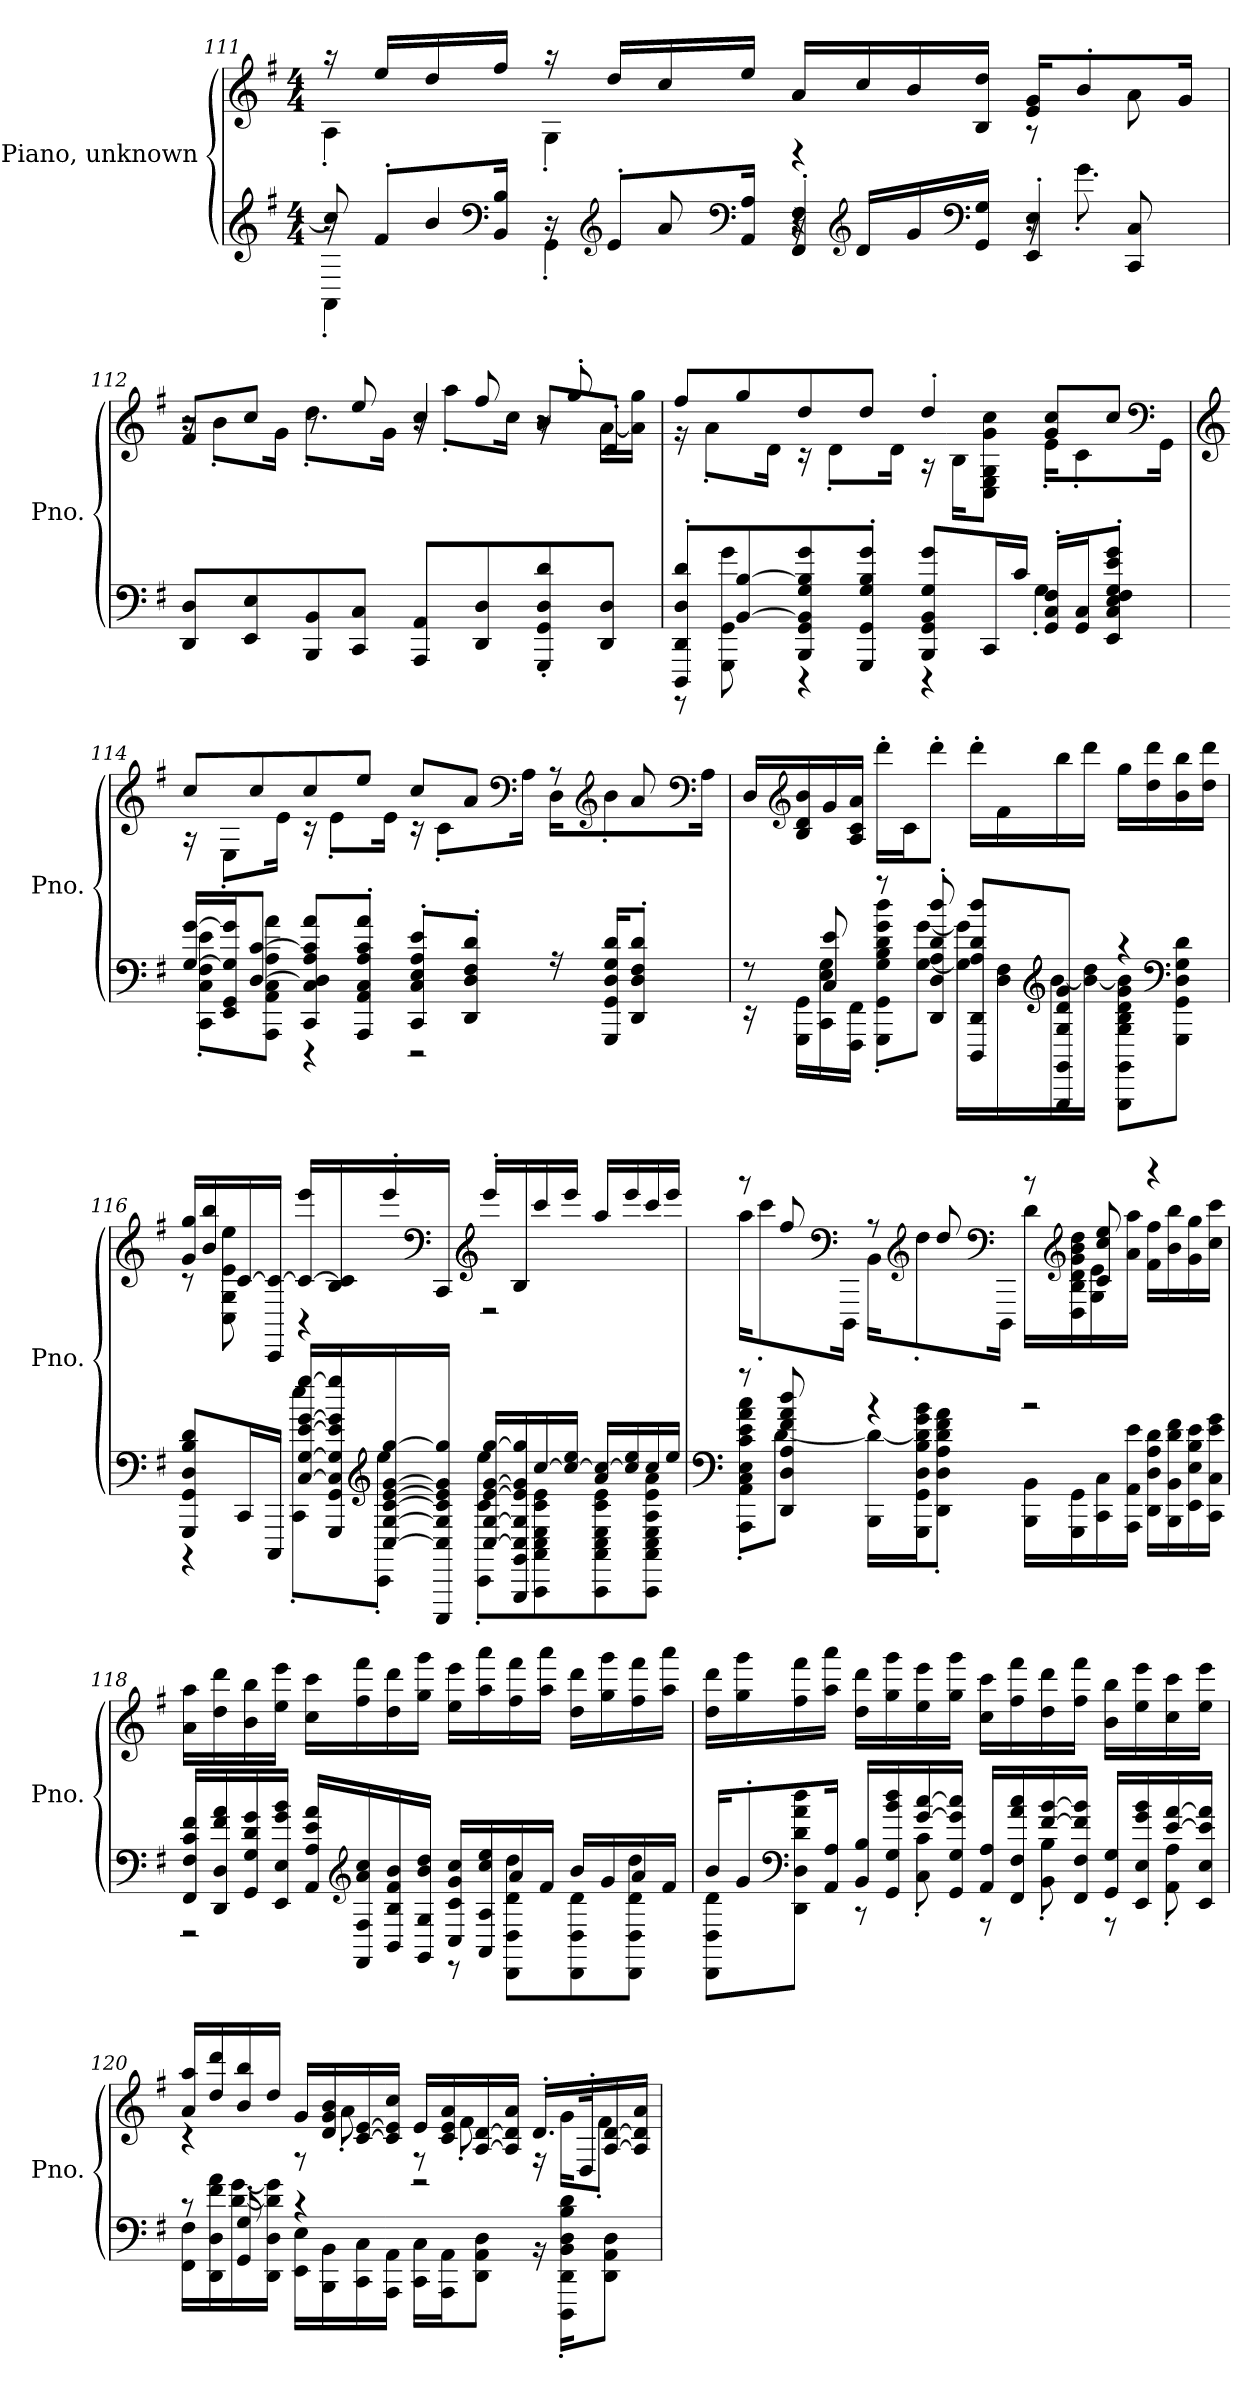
**kern	**kern
*part1	*part1
*staff2	*staff1
*I"Piano, unknown	*
*I'Pno.	*
!!LO:LB:g=z
*clefG2	*clefG2
*k[f#]	*k[f#]
*M4/4	*M4/4
=111	=111
*^	*^
*	*^	*	*
8cc/]	4AA'\	16r	16r	4A'\
.	.	8f#'/L	16ee/LL	.
4b/	.	.	16dd/	.
*clefF4	*	*	*	*
.	.	16BB/ 16B/Jk	16ff#/JJ	.
.	4GG'\	16r	16r	4G'\
*clefG2	*	*	*	*
.	.	8e'/L	16dd/LL	.
8a/	.	.	16cc/	.
*clefF4	*	*	*	*
.	.	16AA/ 16A/Jk	16ee/JJ	.
4FF#/' 4F#/'	4r	16r	16a/LL	4r
*clefG2	*	*	*	*
.	.	16d/LL	16cc/	.
.	.	16g/	16b/	.
*clefF4	*	*	*	*
.	.	16GG/ 16G/JJ	16B/ 16dd/JJ	.
4EE/' 4E/'	16r	8r	16e/ 16g/KL	8r
.	8.g'\	.	8b'/	.
.	.	8CC/ 8C/	.	8a\
.	.	.	16g/Jk	.
*v	*v	*v	*	*
=112	=112	=112
*	*	*^
8DD/ 8D/L	2r	16r	8f#/L
.	.	8b'\L	.
8EE/ 8E/	.	.	8cc/J
.	.	16g\Jk	.
8BBB/ 8BB/	.	8.dd'\L	8r
8CC/ 8C/J	.	.	8ee/
.	.	16g\Jk	.
8AAA/ 8AA/L	8r	16r	4cc/
.	.	8aa'\L	.
8DD/ 8D/	8ff#/	.	.
.	.	16cc\Jk	.
8GGG/' 8GG/' 8D/' 8d/'	16r	8r	8b/L
.	8.gg'/	.	.
8DD/ 8D/J	.	[16a\LL	8d'/J
.	.	16a\] 16gg\JJ	.
*	*	*v	*v
!!LO:LB:g=z
=113	=113	=113
*^	*	*
8DDD/' 8DD/' 8D/' 8d/'L	8r	8ff#/L	16r
.	.	.	8a'\L
[8BB/ [8B/	8GGG\ 8GG\ 8g\	8gg/	.
.	.	.	16d\Jk
8BBB/ 8GG/ 8BB/] 8G/ 8B/] 8g/	4r	8dd/	16r
.	.	.	8d'\L
8GGG/' 8GG/' 8G/' 8B/' 8g/'J	.	8dd/J	.
.	.	.	16d\Jk
8BBB/ 8GG/ 8BB/ 8G/ 8g/L	4r	4dd'/	16r
.	.	.	16B\KL
16CC/L	.	.	8C\ 8E\ 8G\ 8g\ 8cc\J
16c/JJ	.	.	.
16GG/' 16C/' 16F#/'LL	4G'\	8g/ 8cc/L	16e'\KL
16GG/ 16C/J	.	.	8c'\
8EE/' 8C/' 8E/' 8F#/' 8G/' 8e/' 8g/'J	.	8cc/J	.
*	*	*clefF4	*
.	.	.	16GG\Jk
=114	=114	=114	=114
*	*	*clefG2	*
[16G/ [16g/LL	8CC\' 8C\' 8F#\' 8e\'L	8cc/L	16r
16EE/ 16GG/ 16G/] 16g/]J	.	.	8E'\L
[8D/ [8c/J	8AAA\ 8AA\ 8C\ 8A\ 8a\J	8cc/	.
.	.	.	16e\Jk
8CC/ 8C/ 8D/] 8A/ 8c/] 8a/L	4r	8cc/	16r
.	.	.	8e'\L
8AAA/' 8AA/' 8C/' 8A/' 8c/' 8a/'J	.	8ee/J	.
.	.	.	16e\Jk
8CC/' 8C/' 8E/' 8A/' 8e/'L	2r	8cc/L	16r
.	.	.	8c'\L
8DD/' 8D/' 8F#/' 8d/'J	.	8a/J	.
*	*	*clefF4	*
.	.	.	16A\Jk
16r	.	8r	16D\KL
*	*	*clefG2	*
16GGG/ 16GG/ 16D/ 16G/ 16d/KL	.	.	8b'\
8DD/' 8D/' 8F#/' 8d/'J	.	8a/	.
*	*	*clefF4	*
.	.	.	16A\Jk
*	*	*v	*v
!!LO:LB:g=z
=115	=115	=115
8r	16r	16D/LL
*	*	*clefG2
.	16GGG\ 16GG\LL	16B/ 16d/ 16b/
8C/ 8e/	16CC\ 16E\ 16G\	16g/
.	16FFF#\ 16FF#\JJ	16A/ 16c/ 16a/JJ
8r	8GGG\' 8GG\' 8G\' 8B\' 8d\' 8g\' 8dd\'L	16ddd'\LL
.	.	16c\J
8DD/' 8D/' 8A/' 8d/' 8dd/'	[8G\ [8g\J	8ddd'\J
8DDD/ 8DD/ 8A/ 8d/ 8dd/L	16G\] 16g\]LL	16ddd'\LL
.	16D\ 16F#\	16f#\
*clefG2	*	*
8GGG/ 8GG/ 8G/ 8d/ 8g/J	[16b\	16bb\
.	16b\_ 16dd\JJ	16ddd\JJ
4r	8GGG\ 8GG\ 8G\ 8B\ 8d\ 8g\ 8b\]L	16gg\LL
.	.	16dd\ 16ddd\
*clefF4	*	*
.	8GGG\ 8GG\ 8D\ 8G\ 8d\J	16b\ 16bb\
.	.	16dd\ 16ddd\JJ
!!LO:PB:g=z
=116	=116	=116
*	*	*^
8GGG/ 8GG/ 8D/ 8B/ 8d/L	4r	16g/ 16gg/LL	8r
.	.	16b/ 16bb/	.
16CC/L	.	[16c/	8C\ 8G\ 8e\ 8ee\
16CCC/JJ	.	16CC/ 16c/_JJ	.
[16C/ [16G/ [16e/ [16g/ [16gg/LL	8CC\' 8ee\'L	16c/_ 16eee/LL	4r
16GGG/ 16GG/ 16C/] 16G/] 16e/] 16g/] 16gg/]	.	16B/ 16c/]	.
*clefG2	*	*	*
[16C/ [16G/ [16c/ [16e/ [16g/ [16gg/	8CC\' 8ee\'J	16eee'/	.
*	*	*clefF4	*
16CCC/ 16C/] 16G/] 16c/] 16e/] 16g/] 16gg/]JJ	.	16CC/JJ	.
*	*	*clefG2	*
[16C/ [16G/ [16e/ [16g/ [16gg/LL	8CC\' 8c\' 8ee\'L	16eee'/LL	2r
16GGG/ 16GG/ 16C/] 16G/] 16e/] 16g/] 16gg/]	.	16B/	.
[16cc/	8AAA\ 8AA\ 8C\ 8E\ 8c\ 8e\	16ccc/	.
16cc/_ 16ee/JJ	.	16eee/JJ	.
16a/ 16cc/_LL	8AAA\ 8AA\ 8C\ 8E\ 8c\ 8e\	16aa/LL	.
16cc/] 16ee/	.	16eee/	.
16cc/	8AAA\ 8AA\ 8C\ 8E\ 8A\ 8e\ 8a\J	16ccc/	.
16ee/JJ	.	16eee/JJ	.
!!LO:LB:g=z	!!
=117	=117	=117	=117
*clefF4	*	*	*
8r	8AAA\' 8AA\' 8C\' 8E\' 8c\' 8e\' 8a\' 8cc\'L	8r	16aa\KL
.	.	.	8ccc'\
8DD/ 8D/ 8A/ 8f#/ 8a/ 8dd/	[8d\J	8ff#/	.
*	*	*clefF4	*
.	.	.	16DDD\Jk
4r	16BBB\ 16d\_LL	8r	16BB\KL
*	*	*clefG2	*
.	16GGG\ 16GG\ 16D\ 16B\ 16d\] 16g\ 16b\J	.	8dd'\
.	8DD\' 8D\' 8A\' 8d\' 8f#\' 8a\'J	8dd/	.
*	*	*clefF4	*
.	.	.	16DDD\Jk
2r	16BBB\ 16BB\LL	8r	16d\LL
*	*	*clefG2	*
.	16GGG\ 16GG\	.	16D\ 16B\ 16d\ 16g\ 16b\ 16dd\
.	16CC\ 16C\	8c/ 8cc/ 8ee/	16G\ 16e\
.	16AAA\ 16AA\ 16e\JJ	.	16a\ 16aa\JJ
.	16DD\ 16D\ 16A\ 16d\LL	4r	16f#\ 16ff#\LL
.	16BBB\ 16BB\ 16d\ 16f#\	.	16b\ 16bb\
.	16EE\ 16E\ 16B\ 16e\	.	16g\ 16gg\
.	16CC\ 16C\ 16e\ 16g\JJ	.	16cc\ 16ccc\JJ
*	*	*v	*v
!!LO:LB:g=z
=118	=118	=118
16FF#/ 16F#/ 16c/ 16f#/LL	2r	16a\ 16aa\LL
16DD/ 16D/ 16f#/ 16a/	.	16dd\ 16ddd\
16GG/ 16G/ 16d/ 16g/	.	16b\ 16bb\
16EE/ 16E/ 16g/ 16b/JJ	.	16ee\ 16eee\JJ
16AA/ 16A/ 16e/ 16a/LL	.	16cc\ 16ccc\LL
*clefG2	*	*
16FF#/ 16F#/ 16a/ 16cc/	.	16ff#\ 16fff#\
16BB/ 16B/ 16f#/ 16b/	.	16dd\ 16ddd\
16GG/ 16G/ 16b/ 16dd/JJ	.	16gg\ 16ggg\JJ
16C/ 16c/ 16g/ 16cc/LL	8r	16ee\ 16eee\LL
16AA/ 16A/ 16cc/ 16ee/	.	16aa\ 16aaa\
16a/	8DD\ 8D\ 8d\ 8dd\L	16ff#\ 16fff#\
16f#/JJ	.	16aa\ 16aaa\JJ
16b/LL	8DD\ 8D\ 8d\	16dd\ 16ddd\LL
16g/	.	16gg\ 16ggg\
16a/	8DD\ 8D\ 8d\ 8dd\J	16ff#\ 16fff#\
16f#/JJ	.	16aa\ 16aaa\JJ
!!LO:LB:g=z
=119	=119	=119
16b/KL	8DD\ 8D\ 8d\L	16dd\ 16ddd\LL
8g'/	.	16gg\ 16ggg\
*clefF4	*	*
.	8DD\ 8D\ 8d\ 8a\ 8dd\J	16ff#\ 16fff#\
16AA/ 16A/Jk	.	16aa\ 16aaa\JJ
16BB/ 16B/LL	8r	16dd\ 16ddd\LL
16GG/ 16G/ 16b/ 16dd/	.	16gg\ 16ggg\
[16g/ [16cc/	8C\' 8c\'	16ee\ 16eee\
16GG/ 16G/ 16g/] 16cc/]JJ	.	16gg\ 16ggg\JJ
16AA/ 16A/LL	8r	16cc\ 16ccc\LL
16FF#/ 16F#/ 16a/ 16cc/	.	16ff#\ 16fff#\
[16f#/ [16b/	8BB\' 8B\'	16dd\ 16ddd\
16FF#/ 16F#/ 16f#/] 16b/]JJ	.	16ff#\ 16fff#\JJ
16GG/ 16G/LL	8r	16b\ 16bb\LL
16EE/ 16E/ 16g/ 16b/	.	16ee\ 16eee\
[16e/ [16a/	8AA\' 8A\'	16cc\ 16ccc\
16EE/ 16E/ 16e/] 16a/]JJ	.	16ee\ 16eee\JJ
!!LO:LB:g=z
=120	=120	=120
*	*	*^
8r	16FF#\ 16F#\LL	16a/ 16aa/LL	4r
.	16DD\ 16D\ 16f#\ 16a\	16dd/ 16ddd/	.
8GG/' 8G/'	[16d\ [16g\	16b/ 16bb/	.
.	16DD\ 16D\ 16d\] 16g\]JJ	16dd/JJ	.
4r	16EE\ 16E\LL	16g/LL	8r
.	16BBB\ 16BB\	16d/ 16g/ 16b/	.
.	16CC\ 16C\	[16c/ [16e/	8a'\
.	16AAA\ 16AA\JJ	16c/] 16e/] 16cc/JJ	.
2r	16CC\ 16C\LL	16e/LL	8r
.	16AAA\ 16AA\J	16c/ 16e/ 16a/	.
.	8DD\ 8AA\ 8D\J	[16A/ [16d/	8f#'\
.	.	16A/] 16d/] 16a/JJ	.
.	16r	16.d'/LL	16r
.	16DDD\' 16DD\' 16BB\' 16D\' 16B\' 16d\'KL	.	16g\KL
.	.	32D'/K	.
.	8DD\ 8AA\ 8D\J	[16A/ [16d/	8f#'\J
.	.	16A/] 16d/] 16a/JJ	.
*v	*v	*	*
*	*v	*v
=	=
*-	*-
